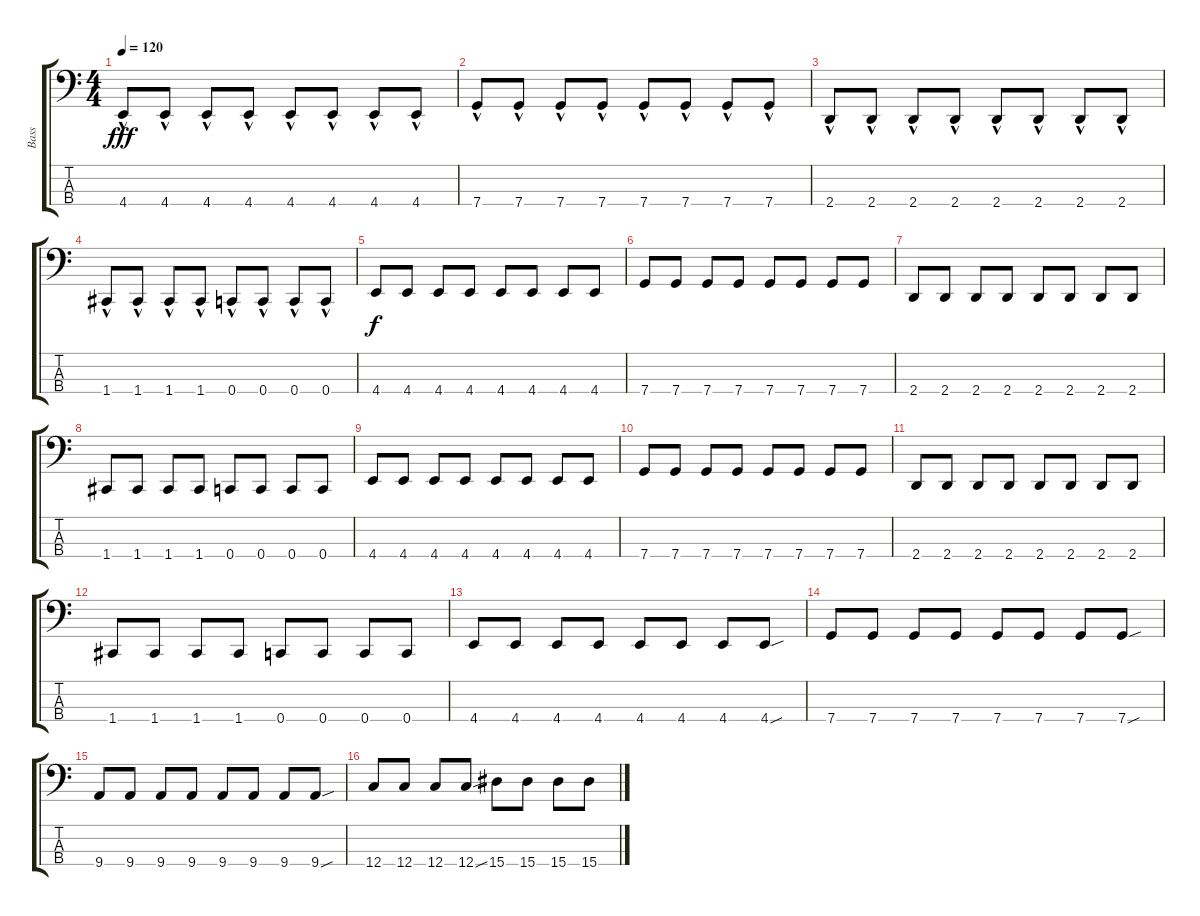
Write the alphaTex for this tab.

\track ("Bass" "Bass") {instrument electricbassfinger}
\staff {score tabs}
\tuning (Eb2 Bb1 F1 C1) {hide}
\ts (4 4)
\tempo 120
\clef f4
\ks c
4.4{hac}.8{dy fff} 4.4{hac}.8 4.4{hac}.8 4.4{hac}.8 4.4{hac}.8 4.4{hac}.8 4.4{hac}.8 4.4{hac}.8 |
7.4{hac}.8 7.4{hac}.8 7.4{hac}.8 7.4{hac}.8 7.4{hac}.8 7.4{hac}.8 7.4{hac}.8 7.4{hac}.8 |
2.4{hac}.8 2.4{hac}.8 2.4{hac}.8 2.4{hac}.8 2.4{hac}.8 2.4{hac}.8 2.4{hac}.8 2.4{hac}.8 |
1.4{hac}.8 1.4{hac}.8 1.4{hac}.8 1.4{hac}.8 0.4{hac}.8 0.4{hac}.8 0.4{hac}.8 0.4{hac}.8 |
4.4.8{dy f} 4.4.8 4.4.8 4.4.8 4.4.8 4.4.8 4.4.8 4.4.8 |
7.4.8 7.4.8 7.4.8 7.4.8 7.4.8 7.4.8 7.4.8 7.4.8 |
2.4.8 2.4.8 2.4.8 2.4.8 2.4.8 2.4.8 2.4.8 2.4.8 |
1.4.8 1.4.8 1.4.8 1.4.8 0.4.8 0.4.8 0.4.8 0.4.8 |
4.4.8 4.4.8 4.4.8 4.4.8 4.4.8 4.4.8 4.4.8 4.4.8 |
7.4.8 7.4.8 7.4.8 7.4.8 7.4.8 7.4.8 7.4.8 7.4.8 |
2.4.8 2.4.8 2.4.8 2.4.8 2.4.8 2.4.8 2.4.8 2.4.8 |
1.4.8 1.4.8 1.4.8 1.4.8 0.4.8 0.4.8 0.4.8 0.4.8 |
4.4.8 4.4.8 4.4.8 4.4.8 4.4.8 4.4.8 4.4.8 4.4{sou}.8 |
7.4.8 7.4.8 7.4.8 7.4.8 7.4.8 7.4.8 7.4.8 7.4{sou}.8 |
9.4.8 9.4.8 9.4.8 9.4.8 9.4.8 9.4.8 9.4.8 9.4{sou}.8 |
12.4.8 12.4.8 12.4.8 12.4{sou}.8 15.4.8 15.4.8 15.4.8 15.4.8
